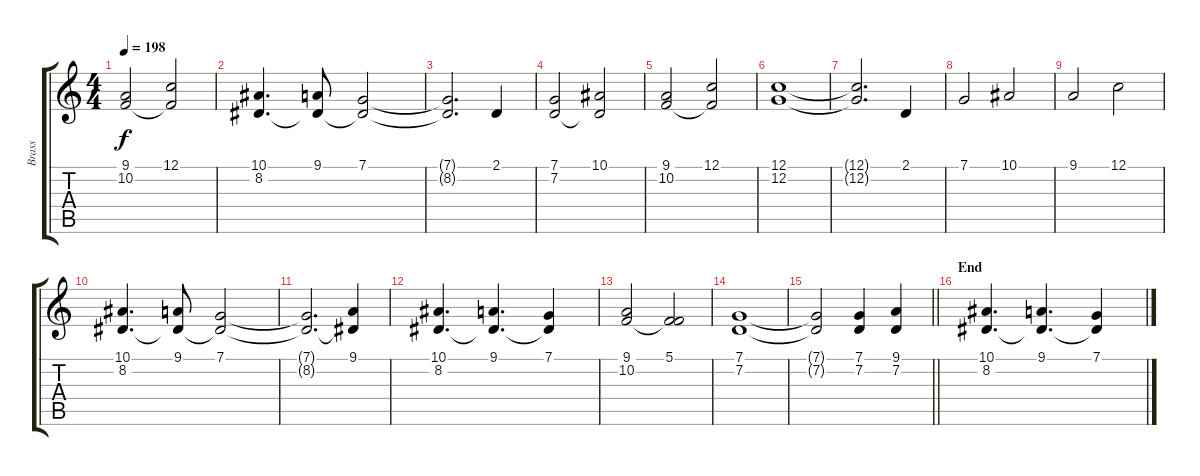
\track ("Brass" "Brass") {instrument brasssection}
\staff {score tabs}
\tuning (C4 G3 Eb3 Bb2 F2 C2) {hide}
\ts (4 4)
\tempo 198
\clef g2
\ks c
(9.1 10.2).2{dy f} (12.1 10.2{t}).2 |
(10.1 8.2).4{d} (9.1 8.2{t}).8 (7.1 8.2{t}).2 |
(7.1{t} 8.2{t}).2{d} 2.1.4 |
(7.1 7.2).2 (10.1 7.2{t}).2 |
(9.1 10.2).2 (12.1 10.2{t}).2 |
(12.1 12.2).1 |
(12.1{t} 12.2{t}).2{d} 2.1.4 |
7.1.2 10.1.2 |
9.1.2 12.1.2 |
(10.1 8.2).4{d} (9.1 8.2{t}).8 (7.1 8.2{t}).2 |
(7.1{t} 8.2{t}).2{d} (9.1 8.2{t}).4 |
(10.1 8.2).4{d} (9.1 8.2{t}).4{d} (7.1 8.2{t}).4 |
(9.1 10.2).2 (5.1 10.2{t}).2 |
(7.1 7.2).1 |
\barLineRight lightlight
(7.1{t} 7.2{t}).2 (7.1 7.2).4 (9.1 7.2).4 |
\section ("" "End")
(10.1 8.2).4{d} (9.1 8.2{t}).4{d} (7.1 8.2{t}).4
